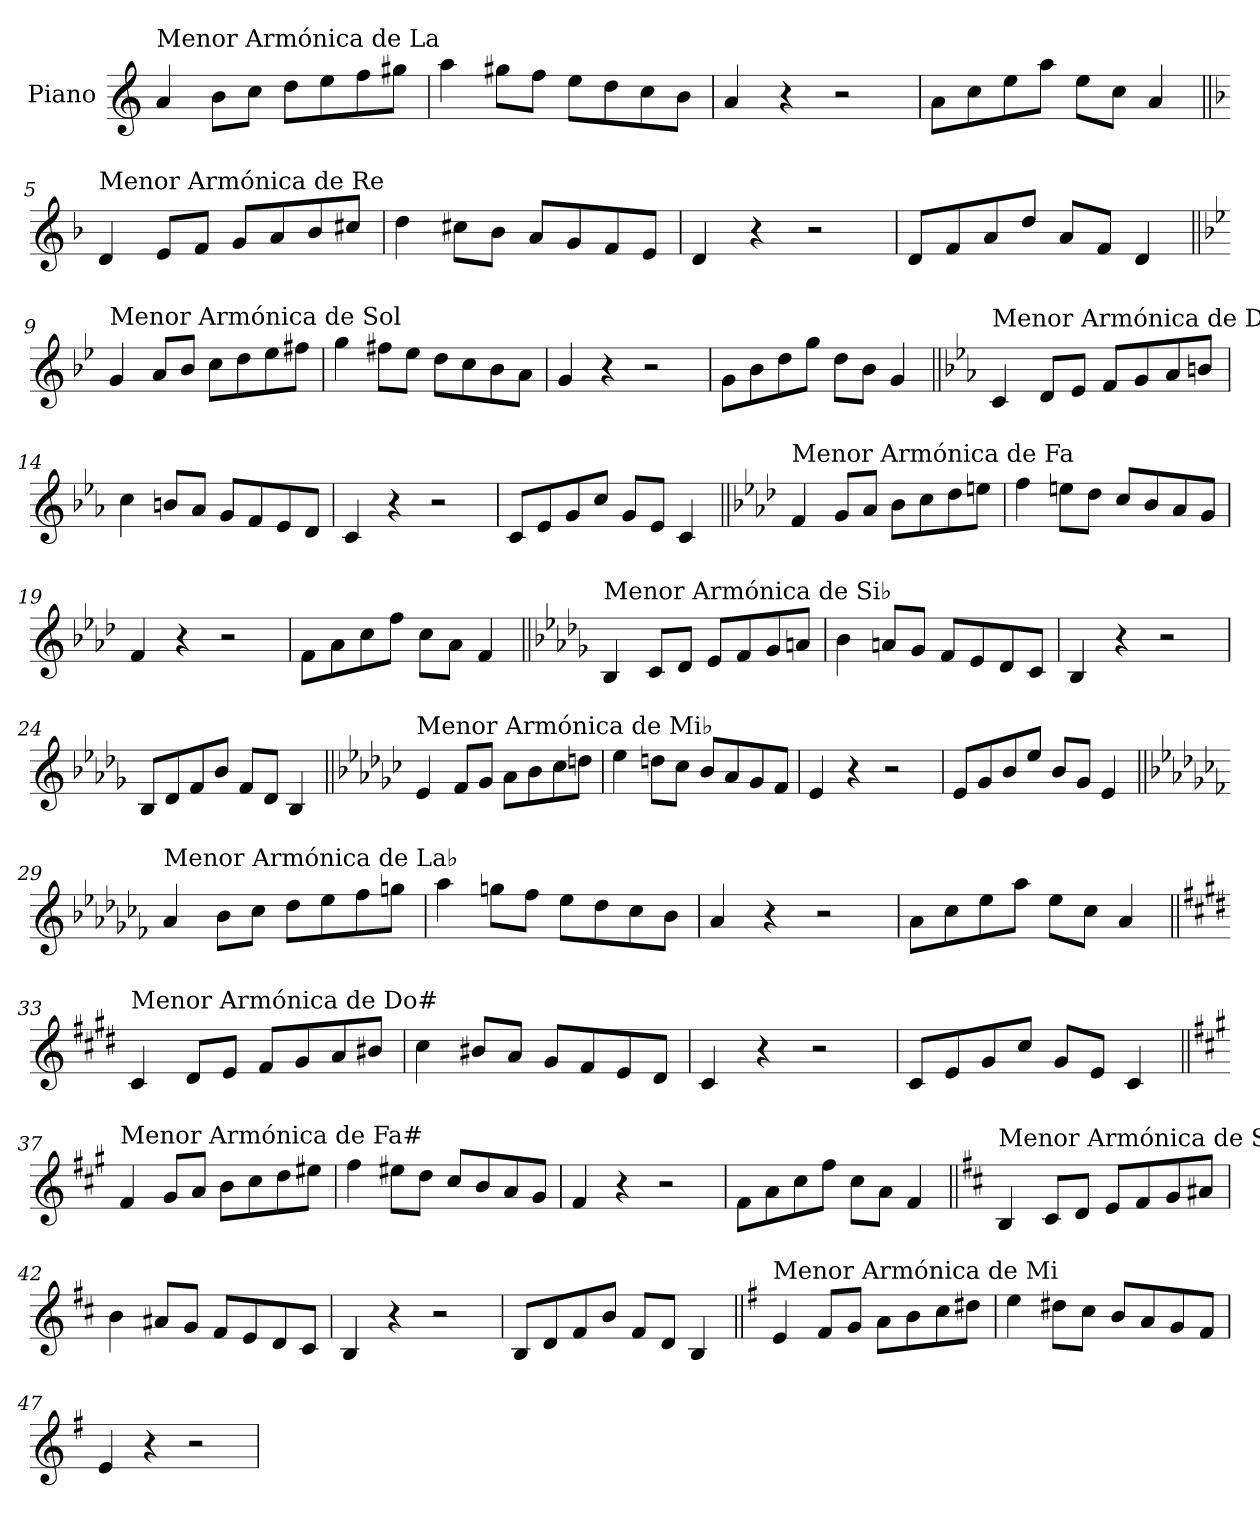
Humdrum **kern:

**kern
*part1
*staff1
*I"Piano
*I'Pno.
*clefG2
*k[]
=1
!LO:TX:a:t=Menor Armónica de La
4a/
8b\L
8cc\J
8dd\L
8ee\
8ff\
8gg#X\J
=2
4aa\
8gg#X\L
8ff\J
8ee\L
8dd\
8cc\
8b\J
=3
4a/
4r
2r
=4
8a\L
8cc\
8ee\
8aa\J
8ee\L
8cc\J
4a/
!!LO:LB:g=z
=5||
*k[b-]
!LO:TX:a:t=Menor Armónica de Re
4d/
8e/L
8f/J
8g/L
8a/
8b-/
8cc#X/J
=6
4dd\
8cc#X\L
8b-\J
8a/L
8g/
8f/
8e/J
=7
4d/
4r
2r
=8
8d/L
8f/
8a/
8dd/J
8a/L
8f/J
4d/
!!LO:LB:g=z
=9||
*k[b-e-]
!LO:TX:a:t=Menor Armónica de Sol
4g/
8a/L
8b-/J
8cc\L
8dd\
8ee-\
8ff#X\J
=10
4gg\
8ff#X\L
8ee-\J
8dd\L
8cc\
8b-\
8a\J
=11
4g/
4r
2r
=12
8g\L
8b-\
8dd\
8gg\J
8dd\L
8b-\J
4g/
!!LO:LB:g=z
=13||
*k[b-e-a-]
!LO:TX:a:t=Menor Armónica de Do
4c/
8d/L
8e-/J
8f/L
8g/
8a-/
8bn/J
=14
4cc\
8bn/L
8a-/J
8g/L
8f/
8e-/
8d/J
=15
4c/
4r
2r
=16
8c/L
8e-/
8g/
8cc/J
8g/L
8e-/J
4c/
!!LO:LB:g=z
=17||
*k[b-e-a-d-]
!LO:TX:a:t=Menor Armónica de Fa
4f/
8g/L
8a-/J
8b-\L
8cc\
8dd-\
8een\J
=18
4ff\
8een\L
8dd-\J
8cc/L
8b-/
8a-/
8g/J
=19
4f/
4r
2r
=20
8f\L
8a-\
8cc\
8ff\J
8cc\L
8a-\J
4f/
!!LO:LB:g=z
=21||
*k[b-e-a-d-g-]
!LO:TX:a:t=Menor Armónica de Si♭
4B-/
8c/L
8d-/J
8e-/L
8f/
8g-/
8an/J
=22
4b-\
8an/L
8g-/J
8f/L
8e-/
8d-/
8c/J
=23
4B-/
4r
2r
=24
8B-/L
8d-/
8f/
8b-/J
8f/L
8d-/J
4B-/
!!LO:LB:g=z
=25||
*k[b-e-a-d-g-c-]
!LO:TX:a:t=Menor Armónica de Mi♭
4e-/
8f/L
8g-/J
8a-\L
8b-\
8cc-\
8ddn\J
=26
4ee-\
8ddn\L
8cc-\J
8b-/L
8a-/
8g-/
8f/J
=27
4e-/
4r
2r
=28
8e-/L
8g-/
8b-/
8ee-/J
8b-/L
8g-/J
4e-/
!!LO:LB:g=z
=29||
*k[b-e-a-d-g-c-f-]
!LO:TX:a:t=Menor Armónica de La♭
4a-/
8b-\L
8cc-\J
8dd-\L
8ee-\
8ff-\
8ggn\J
=30
4aa-\
8ggn\L
8ff-\J
8ee-\L
8dd-\
8cc-\
8b-\J
=31
4a-/
4r
2r
=32
8a-\L
8cc-\
8ee-\
8aa-\J
8ee-\L
8cc-\J
4a-/
!!LO:LB:g=z
=33||
*k[f#c#g#d#]
!LO:TX:a:t=Menor Armónica de Do#
4c#/
8d#/L
8e/J
8f#/L
8g#/
8a/
8b#X/J
=34
4cc#\
8b#X/L
8a/J
8g#/L
8f#/
8e/
8d#/J
=35
4c#/
4r
2r
=36
8c#/L
8e/
8g#/
8cc#/J
8g#/L
8e/J
4c#/
!!LO:LB:g=z
=37||
*k[f#c#g#]
!LO:TX:a:t=Menor Armónica de Fa#
4f#/
8g#/L
8a/J
8b\L
8cc#\
8dd\
8ee#X\J
=38
4ff#\
8ee#X\L
8dd\J
8cc#/L
8b/
8a/
8g#/J
=39
4f#/
4r
2r
=40
8f#\L
8a\
8cc#\
8ff#\J
8cc#\L
8a\J
4f#/
!!LO:LB:g=z
=41||
*k[f#c#]
!LO:TX:a:t=Menor Armónica de Si
4B/
8c#/L
8d/J
8e/L
8f#/
8g/
8a#X/J
=42
4b\
8a#X/L
8g/J
8f#/L
8e/
8d/
8c#/J
=43
4B/
4r
2r
=44
8B/L
8d/
8f#/
8b/J
8f#/L
8d/J
4B/
!!LO:LB:g=z
=45||
*k[f#]
!LO:TX:a:t=Menor Armónica de Mi
4e/
8f#/L
8g/J
8a\L
8b\
8cc\
8dd#X\J
=46
4ee\
8dd#X\L
8cc\J
8b/L
8a/
8g/
8f#/J
=47
4e/
4r
2r
=
*-
